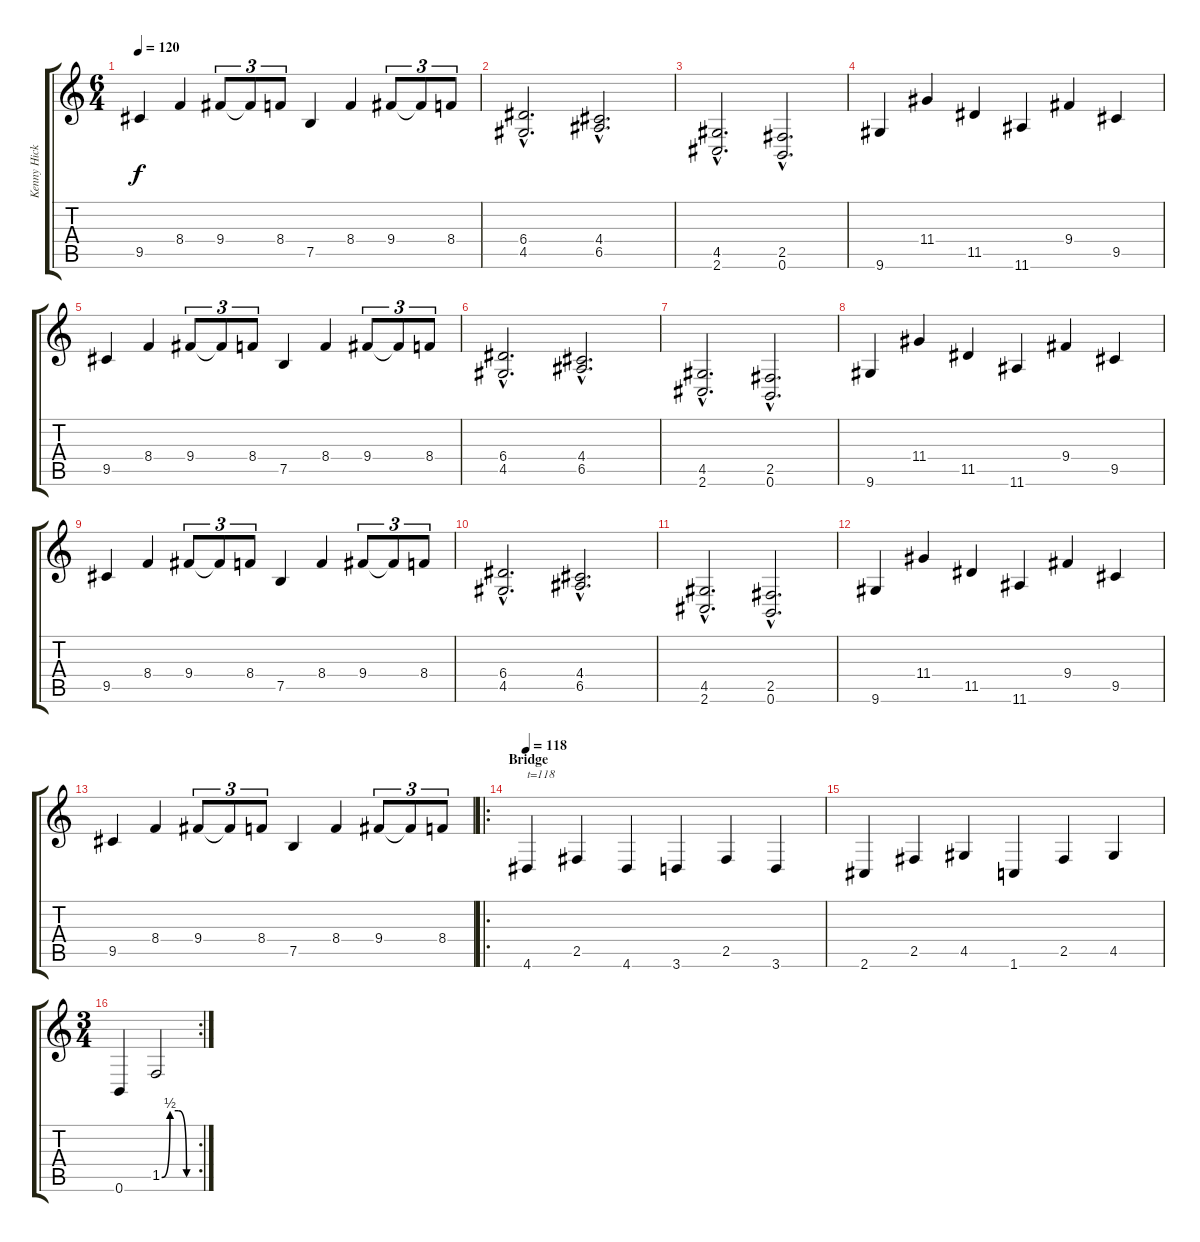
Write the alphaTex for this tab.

\track ("Kenny Hickey  - Guitar" "Kenny Hick") {instrument distortionguitar}
\staff {score tabs}
\tuning (B3 Gb3 D3 A2 E2 B1) {hide}
\ts (6 4)
\tempo 120
\clef g2
\ks c
9.5.4{dy f} 8.4.4 9.4.8{tu (3 2)} 9.4{t}.8{tu (3 2)} 8.4.8{tu (3 2)} 7.5.4 8.4.4 9.4.8{tu (3 2)} 9.4{t}.8{tu (3 2)} 8.4.8{tu (3 2)} |
(6.4{hac} 4.5{hac}).2{d} (4.4{hac} 6.5{hac}).2{d} |
(4.5{hac} 2.6{hac}).2{d} (2.5{hac} 0.6{hac}).2{d} |
9.6.4 11.4.4 11.5.4 11.6.4 9.4.4 9.5.4 |
9.5.4 8.4.4 9.4.8{tu (3 2)} 9.4{t}.8{tu (3 2)} 8.4.8{tu (3 2)} 7.5.4 8.4.4 9.4.8{tu (3 2)} 9.4{t}.8{tu (3 2)} 8.4.8{tu (3 2)} |
(6.4{hac} 4.5{hac}).2{d} (4.4{hac} 6.5{hac}).2{d} |
(4.5{hac} 2.6{hac}).2{d} (2.5{hac} 0.6{hac}).2{d} |
9.6.4 11.4.4 11.5.4 11.6.4 9.4.4 9.5.4 |
9.5.4 8.4.4 9.4.8{tu (3 2)} 9.4{t}.8{tu (3 2)} 8.4.8{tu (3 2)} 7.5.4 8.4.4 9.4.8{tu (3 2)} 9.4{t}.8{tu (3 2)} 8.4.8{tu (3 2)} |
(6.4{hac} 4.5{hac}).2{d} (4.4{hac} 6.5{hac}).2{d} |
(4.5{hac} 2.6{hac}).2{d} (2.5{hac} 0.6{hac}).2{d} |
9.6.4 11.4.4 11.5.4 11.6.4 9.4.4 9.5.4 |
9.5.4 8.4.4 9.4.8{tu (3 2)} 9.4{t}.8{tu (3 2)} 8.4.8{tu (3 2)} 7.5.4 8.4.4 9.4.8{tu (3 2)} 9.4{t}.8{tu (3 2)} 8.4.8{tu (3 2)} |
\ro
\section ("" "Bridge")
\tempo 118
4.6.4{txt "t=118" volume 10 balance 0 instrument distortionguitar} 2.5.4 4.6.4 3.6.4 2.5.4 3.6.4 |
2.6.4 2.5.4 4.5.4 1.6.4 2.5.4 4.5.4 |
\rc 2
\ts (3 4)
0.6.4 1.5{be (custom 0 0 15 2 30 2 45 0 60 0)}.2
